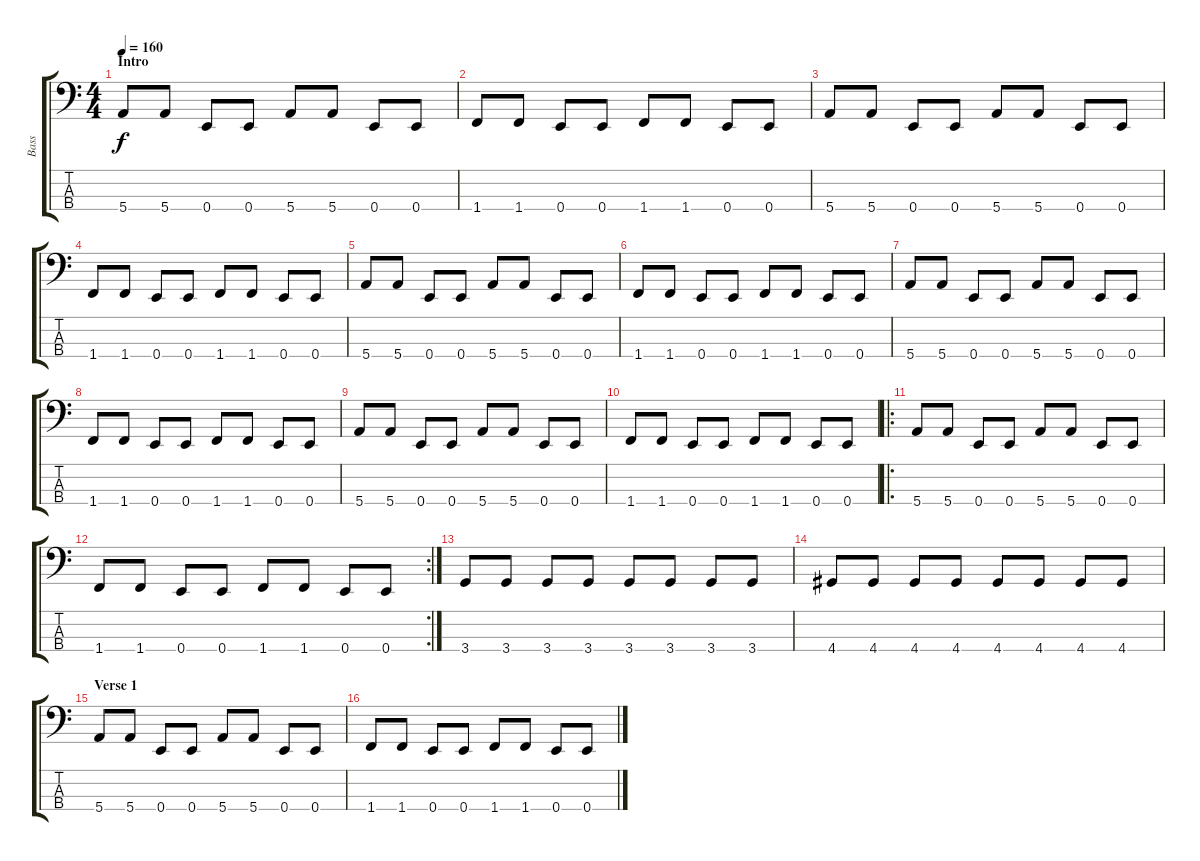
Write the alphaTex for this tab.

\track ("Bass" "Bass") {instrument electricbasspick}
\staff {score tabs}
\tuning (G2 D2 A1 E1) {hide}
\ts (4 4)
\section ("" "Intro")
\tempo 160
\clef f4
\ks c
5.4.8{dy f instrument electricbasspick} 5.4.8 0.4.8 0.4.8 5.4.8 5.4.8 0.4.8 0.4.8 |
1.4.8 1.4.8 0.4.8 0.4.8 1.4.8 1.4.8 0.4.8 0.4.8 |
5.4.8 5.4.8 0.4.8 0.4.8 5.4.8 5.4.8 0.4.8 0.4.8 |
1.4.8 1.4.8 0.4.8 0.4.8 1.4.8 1.4.8 0.4.8 0.4.8 |
5.4.8 5.4.8 0.4.8 0.4.8 5.4.8 5.4.8 0.4.8 0.4.8 |
1.4.8 1.4.8 0.4.8 0.4.8 1.4.8 1.4.8 0.4.8 0.4.8 |
5.4.8 5.4.8 0.4.8 0.4.8 5.4.8 5.4.8 0.4.8 0.4.8 |
1.4.8 1.4.8 0.4.8 0.4.8 1.4.8 1.4.8 0.4.8 0.4.8 |
5.4.8 5.4.8 0.4.8 0.4.8 5.4.8 5.4.8 0.4.8 0.4.8 |
1.4.8 1.4.8 0.4.8 0.4.8 1.4.8 1.4.8 0.4.8 0.4.8 |
\ro
5.4.8 5.4.8 0.4.8 0.4.8 5.4.8 5.4.8 0.4.8 0.4.8 |
\rc 2
1.4.8 1.4.8 0.4.8 0.4.8 1.4.8 1.4.8 0.4.8 0.4.8 |
3.4.8 3.4.8 3.4.8 3.4.8 3.4.8 3.4.8 3.4.8 3.4.8 |
4.4.8 4.4.8 4.4.8 4.4.8 4.4.8 4.4.8 4.4.8 4.4.8 |
\section ("" "Verse 1")
5.4.8 5.4.8 0.4.8 0.4.8 5.4.8 5.4.8 0.4.8 0.4.8 |
1.4.8 1.4.8 0.4.8 0.4.8 1.4.8 1.4.8 0.4.8 0.4.8
